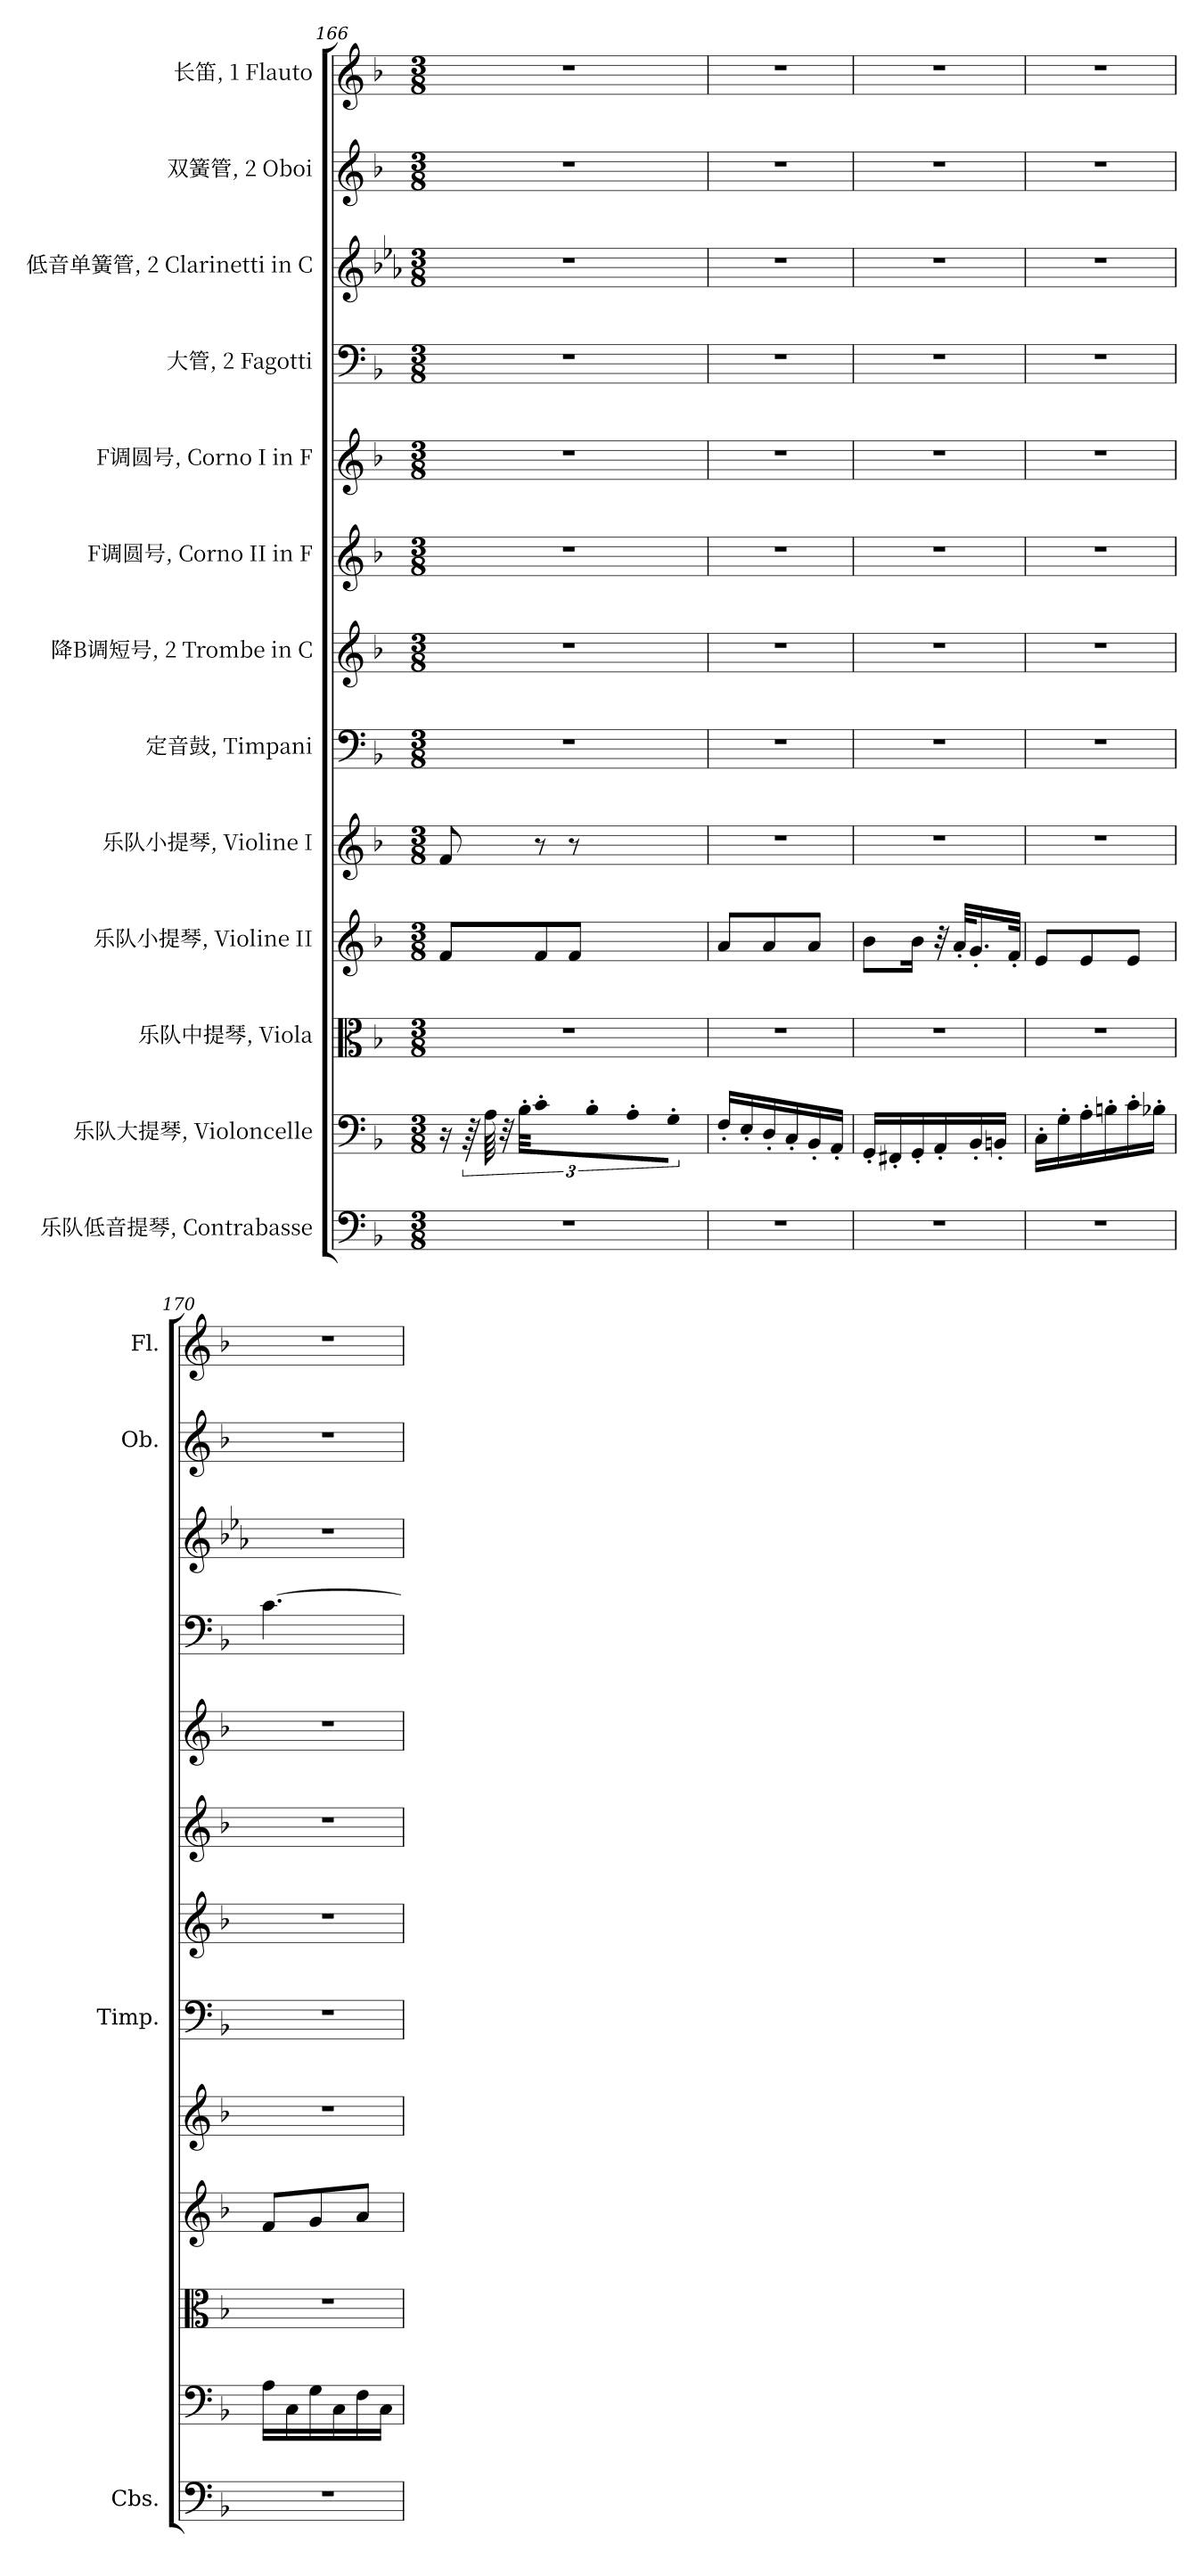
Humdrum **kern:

**kern	**kern	**kern	**kern	**kern	**kern	**kern	**kern	**kern	**kern	**kern	**kern	**kern
*part13	*part12	*part11	*part10	*part9	*part8	*part7	*part6	*part5	*part4	*part3	*part2	*part1
*staff13	*staff12	*staff11	*staff10	*staff9	*staff8	*staff7	*staff6	*staff5	*staff4	*staff3	*staff2	*staff1
*I"乐队低音提琴, Contrabasse	*I"乐队大提琴, Violoncelle	*I"乐队中提琴, Viola	*I"乐队小提琴, Violine II	*I"乐队小提琴, Violine I	*I"定音鼓, Timpani	*I"降B调短号, 2 Trombe in C	*I"F调圆号, Corno II in F	*I"F调圆号, Corno I in F	*I"大管, 2 Fagotti	*I"低音单簧管, 2 Clarinetti in C	*I"双簧管, 2 Oboi	*I"长笛, 1 Flauto
*I'Cbs.	*	*	*	*	*I'Timp.	*	*	*	*	*	*I'Ob.	*I'Fl.
*clefF4	*clefF4	*clefC3	*clefG2	*clefG2	*clefF4	*clefG2	*clefG2	*clefG2	*clefF4	*clefG2	*clefG2	*clefG2
*ITrd7c12	*	*	*	*	*	*ITrd1c2	*ITrd4c7	*ITrd4c7	*	*ITrd8c14	*	*
*k[b-]	*k[b-]	*k[b-]	*k[b-]	*k[b-]	*k[b-]	*k[b-e-a-]	*k[b-e-]	*k[b-e-]	*k[b-]	*k[b-e-a-]	*k[b-]	*k[b-]
*M3/8	*M3/8	*M3/8	*M3/8	*M3/8	*M3/8	*M3/8	*M3/8	*M3/8	*M3/8	*M3/8	*M3/8	*M3/8
*MM42	*MM42	*MM42	*MM42	*MM42	*MM42	*MM42	*MM42	*MM42	*MM42	*MM42	*MM42	*MM42
=166	=166	=166	=166	=166	=166	=166	=166	=166	=166	=166	=166	=166
4.r	16r	4.r	8f/L	8f/	4.r	4.r	4.r	4.r	4.r	4.r	4.r	4.r
.	96r	.	.	.	.	.	.	.	.	.	.	.
.	96A\	.	.	.	.	.	.	.	.	.	.	.
.	48r	.	.	.	.	.	.	.	.	.	.	.
.	48B-'\KLL	.	.	.	.	.	.	.	.	.	.	.
.	16c'\	.	8f/	8r	.	.	.	.	.	.	.	.
.	16B-'\	.	.	.	.	.	.	.	.	.	.	.
.	16A'\	.	8f/J	8r	.	.	.	.	.	.	.	.
.	16G'\JJ	.	.	.	.	.	.	.	.	.	.	.
=167	=167	=167	=167	=167	=167	=167	=167	=167	=167	=167	=167	=167
*	*	*	*	*	*	*	*	*	*	*	*	*MM42
4.r	16F'/LL	4.r	8a/L	4.r	4.r	4.r	4.r	4.r	4.r	4.r	4.r	4.r
.	16E'/	.	.	.	.	.	.	.	.	.	.	.
.	16D'/	.	8a/	.	.	.	.	.	.	.	.	.
.	16C'/	.	.	.	.	.	.	.	.	.	.	.
.	16BB-'/	.	8a/J	.	.	.	.	.	.	.	.	.
.	16AA'/JJ	.	.	.	.	.	.	.	.	.	.	.
=168	=168	=168	=168	=168	=168	=168	=168	=168	=168	=168	=168	=168
*	*	*	*	*	*	*	*	*	*	*	*	*MM42
4.r	16GG'/LL	4.r	8b-\L	4.r	4.r	4.r	4.r	4.r	4.r	4.r	4.r	4.r
.	16FF#X'/	.	.	.	.	.	.	.	.	.	.	.
.	16GG'/	.	16b-\Jk	.	.	.	.	.	.	.	.	.
.	16AA'/	.	32r	.	.	.	.	.	.	.	.	.
.	.	.	32a'/KLL	.	.	.	.	.	.	.	.	.
.	16BB-'/	.	16.g'/	.	.	.	.	.	.	.	.	.
.	16BBn'/JJ	.	.	.	.	.	.	.	.	.	.	.
.	.	.	32f'/JJk	.	.	.	.	.	.	.	.	.
=169	=169	=169	=169	=169	=169	=169	=169	=169	=169	=169	=169	=169
*	*	*	*	*	*	*	*	*	*	*	*	*MM42
4.r	16C'\LL	4.r	8e/L	4.r	4.r	4.r	4.r	4.r	4.r	4.r	4.r	4.r
.	16G'\	.	.	.	.	.	.	.	.	.	.	.
.	16A'\	.	8e/	.	.	.	.	.	.	.	.	.
.	16Bn'\	.	.	.	.	.	.	.	.	.	.	.
.	16c'\	.	8e/J	.	.	.	.	.	.	.	.	.
.	16B-X'\JJ	.	.	.	.	.	.	.	.	.	.	.
!!LO:PB:g=z
=170	=170	=170	=170	=170	=170	=170	=170	=170	=170	=170	=170	=170
*	*	*	*	*	*	*	*	*	*	*	*	*MM42
4.r	16A\LL	4.r	8f/L	4.r	4.r	4.r	4.r	4.r	[4.c\	4.r	4.r	4.r
.	16C\	.	.	.	.	.	.	.	.	.	.	.
.	16G\	.	8g/	.	.	.	.	.	.	.	.	.
.	16C\	.	.	.	.	.	.	.	.	.	.	.
.	16F\	.	8a/J	.	.	.	.	.	.	.	.	.
.	16C\JJ	.	.	.	.	.	.	.	.	.	.	.
=	=	=	=	=	=	=	=	=	=	=	=	=
*-	*-	*-	*-	*-	*-	*-	*-	*-	*-	*-	*-	*-
